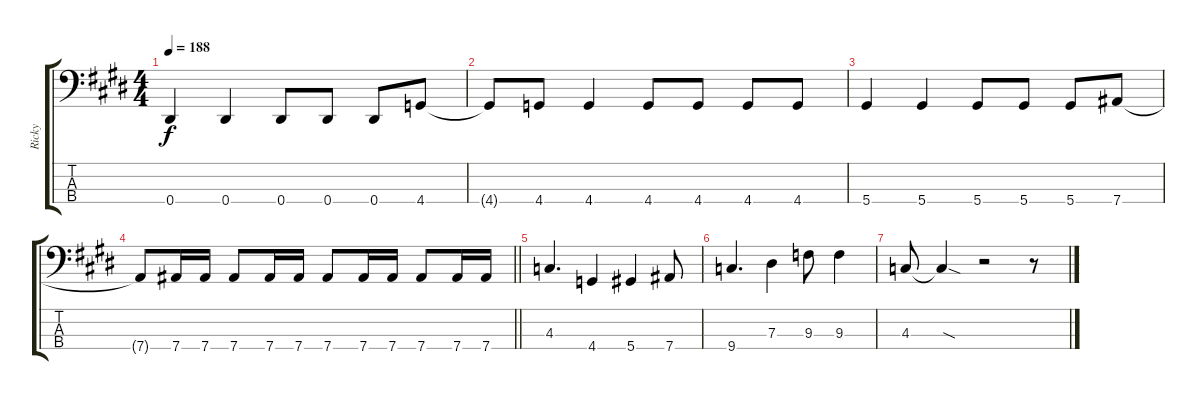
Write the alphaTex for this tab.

\track ("Ricky" "Ricky") {instrument electricbasspick}
\staff {score tabs}
\tuning (Gb2 Db2 Ab1 Eb1) {hide}
\ts (4 4)
\tempo 188
\clef f4
\ks e
0.4.4{dy f} 0.4.4 0.4.8 0.4.8 0.4.8 4.4.8 |
4.4{t}.8 4.4.8 4.4.4 4.4.8 4.4.8 4.4.8 4.4.8 |
5.4.4 5.4.4 5.4.8 5.4.8 5.4.8 7.4.8 |
\barLineRight lightlight
7.4{t}.8 7.4.16 7.4.16 7.4.8 7.4.16 7.4.16 7.4.8 7.4.16 7.4.16 7.4.8 7.4.16 7.4.16 |
4.3.4{d} 4.4.4 5.4.4 7.4.8 |
9.4.4{d} 7.3.4 9.3.8 9.3.4 |
4.3.8 4.3{sod t}.4 r.2 r.8
